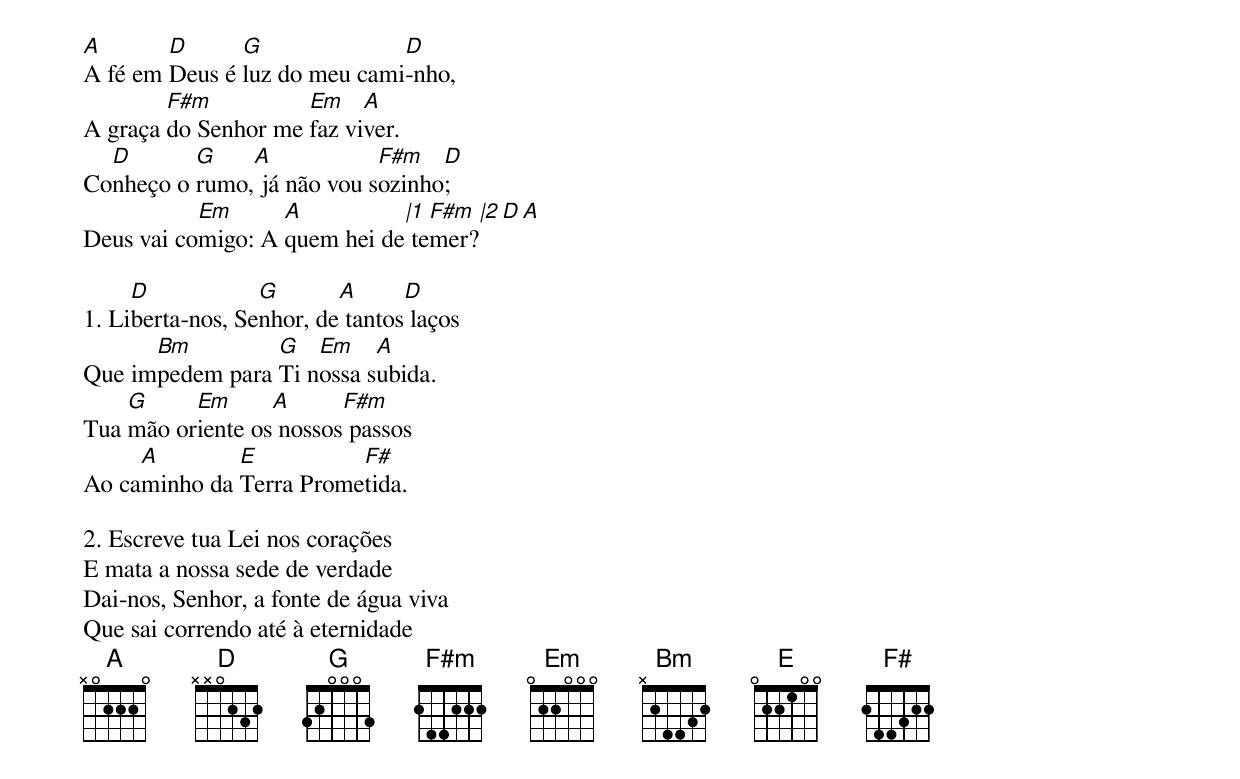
A       D      G              D
A fé em Deus é luz do meu cami-nho,
        F#m          Em    A
A graça do Senhor me faz viver.
  D       G    A            F#m   D
Conheço o rumo, já não vou sozinho;
           Em      A          |1 F#m |2 D A
Deus vai comigo: A quem hei de temer?

     D            G       A      D
1. Liberta-nos, Senhor, de tantos laços
      Bm         G   Em    A
Que impedem para Ti nossa subida.
    G     Em      A      F#m
Tua mão oriente os nossos passos
     A        E          F#
Ao caminho da Terra Prometida.

2. Escreve tua Lei nos corações
E mata a nossa sede de verdade
Dai-nos, Senhor, a fonte de água viva
Que sai correndo até à eternidade
